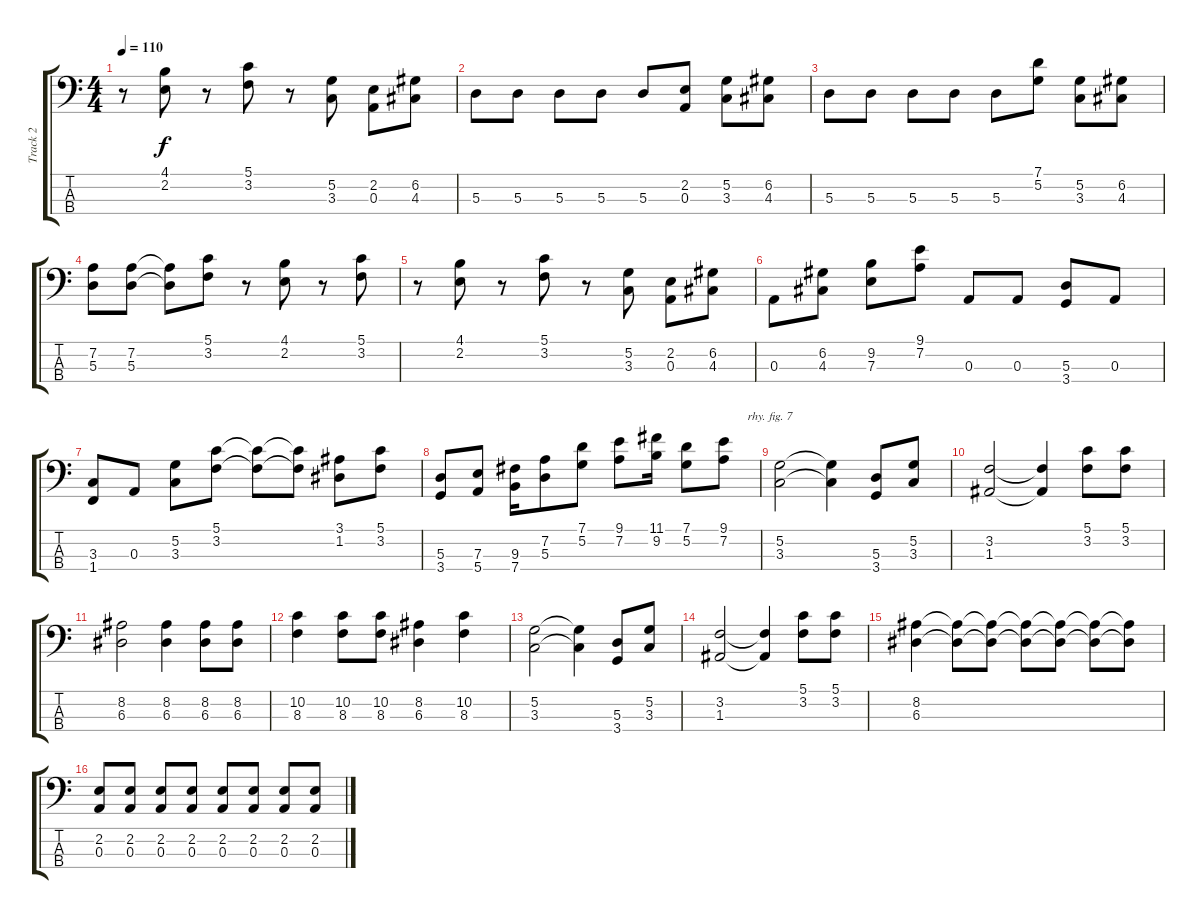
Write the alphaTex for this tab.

\track ("Track 2" "Track 2") {instrument electricbasspick}
\staff {score tabs}
\tuning (G2 D2 A1 E1) {hide}
\ts (4 4)
\tempo 110
\clef f4
\ks c
r.8{dy f} (4.1 2.2).8 r.8 (5.1 3.2).8 r.8 (5.2 3.3).8 (2.2 0.3).8 (6.2 4.3).8 |
5.3.8 5.3.8 5.3.8 5.3.8 5.3.8 (2.2 0.3).8 (5.2 3.3).8 (6.2 4.3).8 |
5.3.8 5.3.8 5.3.8 5.3.8 5.3.8 (7.1 5.2).8 (5.2 3.3).8 (6.2 4.3).8 |
(7.2 5.3).8 (7.2 5.3).8 (7.2{t} 5.3{t}).8 (5.1 3.2).8 r.8 (4.1 2.2).8 r.8 (5.1 3.2).8 |
r.8 (4.1 2.2).8 r.8 (5.1 3.2).8 r.8 (5.2 3.3).8 (2.2 0.3).8 (6.2 4.3).8 |
0.3.8 (6.2 4.3).8 (9.2 7.3).8 (9.1 7.2).8 0.3.8 0.3.8 (5.3 3.4).8 0.3.8 |
(3.3 1.4).8 0.3.8 (5.2 3.3).8 (5.1 3.2).8 (5.1{t} 3.2{t}).8 (5.1{t} 3.2{t}).8 (3.1 1.2).8 (5.1 3.2).8 |
(5.3 3.4).8 (7.3 5.4).8 (9.3 7.4).16 (7.2 5.3).8 (7.1 5.2).8 (9.1 7.2).8 (11.1 9.2).16 (7.1 5.2).8 (9.1 7.2).8{txt "        rhy. fig. 7"} |
(5.2 3.3).2 (5.2{t} 3.3{t}).4 (5.3 3.4).8 (5.2 3.3).8 |
(3.2 1.3).2 (3.2{t} 1.3{t}).4 (5.1 3.2).8 (5.1 3.2).8 |
(8.2 6.3).2 (8.2 6.3).4 (8.2 6.3).8 (8.2 6.3).8 |
(10.2 8.3).4 (10.2 8.3).8 (10.2 8.3).8 (8.2 6.3).4 (10.2 8.3).4 |
(5.2 3.3).2 (5.2{t} 3.3{t}).4 (5.3 3.4).8 (5.2 3.3).8 |
(3.2 1.3).2 (3.2{t} 1.3{t}).4 (5.1 3.2).8 (5.1 3.2).8 |
(8.2 6.3).4 (8.2{t} 6.3{t}).8 (8.2{t} 6.3{t}).8 (8.2{t} 6.3{t}).8 (8.2{t} 6.3{t}).8 (8.2{t} 6.3{t}).8 (8.2{t} 6.3{t}).8 |
(2.2 0.3).8 (2.2 0.3).8 (2.2 0.3).8 (2.2 0.3).8 (2.2 0.3).8 (2.2 0.3).8 (2.2 0.3).8 (2.2 0.3).8
